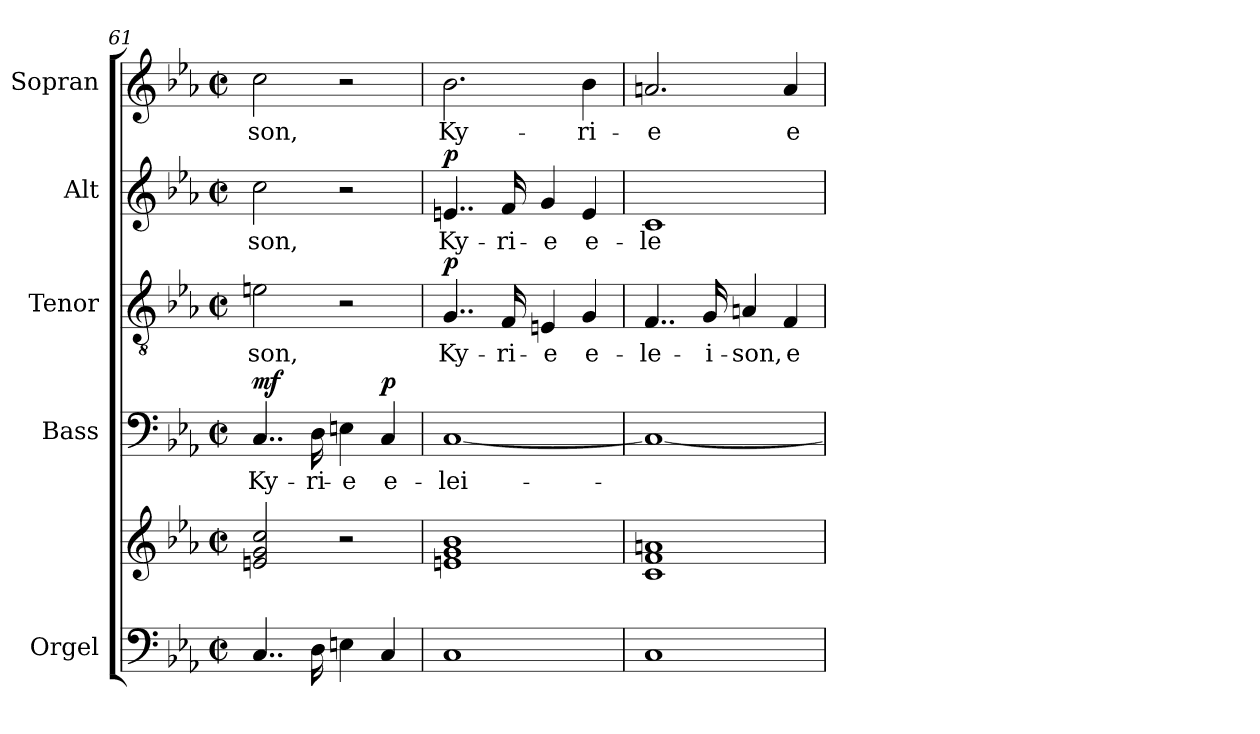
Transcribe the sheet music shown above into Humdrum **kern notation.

**kern	**kern	**kern	**text	**dynam	**kern	**text	**dynam	**kern	**text	**dynam	**kern	**text
*part5	*part5	*part4	*part4	*part4	*part3	*part3	*part3	*part2	*part2	*part2	*part1	*part1
*staff6	*staff5	*staff4	*staff4	*staff4	*staff3	*staff3	*staff3	*staff2	*staff2	*staff2	*staff1	*staff1
*I"Orgel	*	*I"Bass	*	*	*I"Tenor	*	*	*I"Alt	*	*	*I"Sopran	*
*I'Org.	*	*I'B.	*	*	*I'T.	*	*	*I'A.	*	*	*I'S.	*
*clefF4	*clefG2	*clefF4	*	*	*clefGv2	*	*	*clefG2	*	*	*clefG2	*
*k[b-e-a-]	*k[b-e-a-]	*k[b-e-a-]	*	*	*k[b-e-a-]	*	*	*k[b-e-a-]	*	*	*k[b-e-a-]	*
*E-:	*E-:	*E-:	*	*	*E-:	*	*	*E-:	*	*	*E-:	*
*M2/2	*M2/2	*M2/2	*	*	*M2/2	*	*	*M2/2	*	*	*M2/2	*
*met(c|)	*met(c|)	*met(c|)	*	*	*met(c|)	*	*	*met(c|)	*	*	*met(c|)	*
=61	=61	=61	=61	=61	=61	=61	=61	=61	=61	=61	=61	=61
!	!	!	!LO:LY:b	!LO:DY:a	!	!LO:LY:b	!	!	!LO:LY:b	!	!	!LO:LY:b
4..C/	2en/ 2g/ 2cc/	4..C/	Ky-	mf	2en\	-son,	.	2cc\	-son,	.	2cc\	-son,
!	!	!	!LO:LY:b	!	!	!	!	!	!	!	!	!
16D\	.	16D\	-ri-	.	.	.	.	.	.	.	.	.
!	!	!	!LO:LY:b	!	!	!	!	!	!	!	!	!
4En\	2r	4En\	-e	.	2r	.	.	2r	.	.	2r	.
!	!	!	!LO:LY:b	!LO:DY:a	!	!	!	!	!	!	!	!
4C/	.	4C/	e-	p	.	.	.	.	.	.	.	.
=62	=62	=62	=62	=62	=62	=62	=62	=62	=62	=62	=62	=62
!	!	!	!LO:LY:b	!	!	!LO:LY:b	!LO:DY:a	!	!LO:LY:b	!LO:DY:a	!	!LO:LY:b
1C	1en 1g 1b-	[1C	-lei-	.	4..G/	Ky-	p	4..en/	Ky-	p	2.b-\	Ky-
!	!	!	!	!	!	!LO:LY:b	!	!	!LO:LY:b	!	!	!
.	.	.	.	.	16F/	-ri-	.	16f/	-ri-	.	.	.
!	!	!	!	!	!	!LO:LY:b	!	!	!LO:LY:b	!	!	!
.	.	.	.	.	4En/	-e	.	4g/	-e	.	.	.
!	!	!	!	!	!	!LO:LY:b	!	!	!LO:LY:b	!	!	!LO:LY:b
.	.	.	.	.	4G/	e-	.	4e/	e-	.	4b-\	-ri-
=63	=63	=63	=63	=63	=63	=63	=63	=63	=63	=63	=63	=63
!	!	!	!	!	!	!LO:LY:b	!	!	!LO:LY:b	!	!	!LO:LY:b
1C	1c 1f 1an	1C_	.	.	4..F/	-le-	.	1c	-le-	.	2.an/	-e
!	!	!	!	!	!	!LO:LY:b	!	!	!	!	!	!
.	.	.	.	.	16G/	-i-	.	.	.	.	.	.
!	!	!	!	!	!	!LO:LY:b	!	!	!	!	!	!
.	.	.	.	.	4An/	-son,	.	.	.	.	.	.
!	!	!	!	!	!	!LO:LY:b	!	!	!	!	!	!LO:LY:b
.	.	.	.	.	4F/	e-	.	.	.	.	4a/	e-
=	=	=	=	=	=	=	=	=	=	=	=	=
*-	*-	*-	*-	*-	*-	*-	*-	*-	*-	*-	*-	*-
